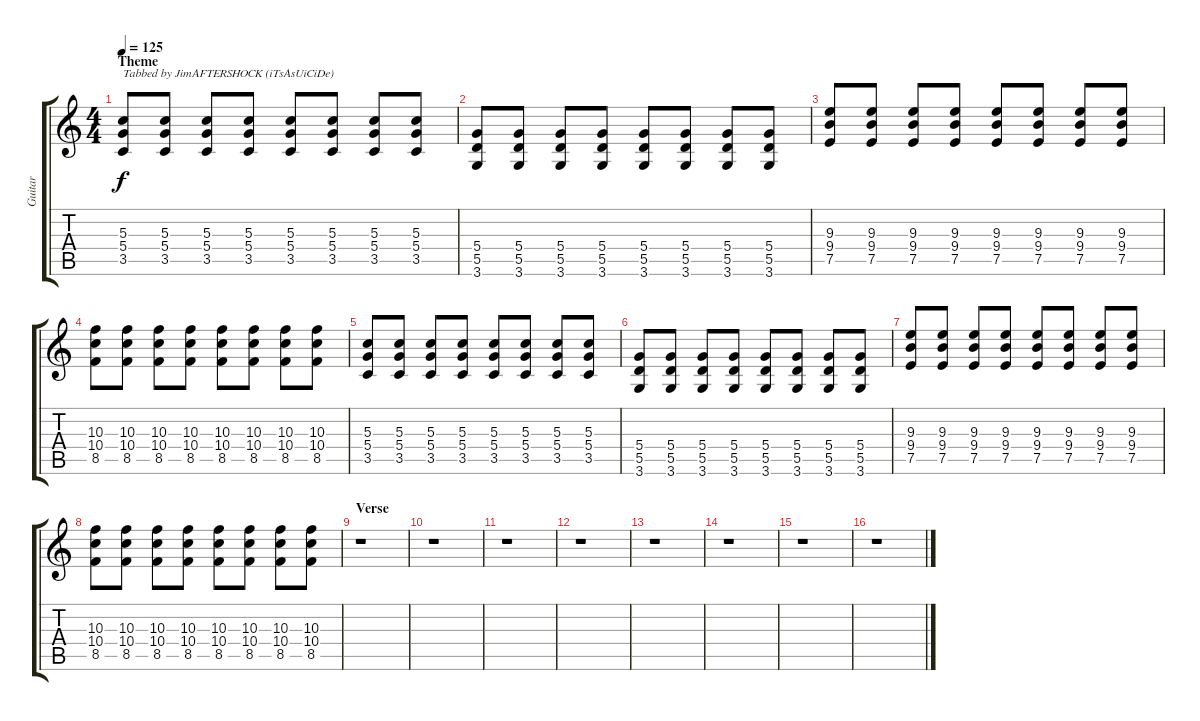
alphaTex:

\track ("Guitar" "Guitar") {instrument distortionguitar}
\staff {score tabs}
\tuning (E4 B3 G3 D3 A2 E2) {hide}
\ts (4 4)
\section ("" "Theme")
\tempo 125
\clef g2
\ks c
(5.3 5.4 3.5).8{txt "Tabbed by JimAFTERSHOCK (iTsAsUiCiDe)" dy f instrument distortionguitar} (5.3 5.4 3.5).8 (5.3 5.4 3.5).8 (5.3 5.4 3.5).8 (5.3 5.4 3.5).8 (5.3 5.4 3.5).8 (5.3 5.4 3.5).8 (5.3 5.4 3.5).8 |
(5.4 5.5 3.6).8 (5.4 5.5 3.6).8 (5.4 5.5 3.6).8 (5.4 5.5 3.6).8 (5.4 5.5 3.6).8 (5.4 5.5 3.6).8 (5.4 5.5 3.6).8 (5.4 5.5 3.6).8 |
(9.3 9.4 7.5).8 (9.3 9.4 7.5).8 (9.3 9.4 7.5).8 (9.3 9.4 7.5).8 (9.3 9.4 7.5).8 (9.3 9.4 7.5).8 (9.3 9.4 7.5).8 (9.3 9.4 7.5).8 |
(10.3 10.4 8.5).8 (10.3 10.4 8.5).8 (10.3 10.4 8.5).8 (10.3 10.4 8.5).8 (10.3 10.4 8.5).8 (10.3 10.4 8.5).8 (10.3 10.4 8.5).8 (10.3 10.4 8.5).8 |
(5.3 5.4 3.5).8 (5.3 5.4 3.5).8 (5.3 5.4 3.5).8 (5.3 5.4 3.5).8 (5.3 5.4 3.5).8 (5.3 5.4 3.5).8 (5.3 5.4 3.5).8 (5.3 5.4 3.5).8 |
(5.4 5.5 3.6).8 (5.4 5.5 3.6).8 (5.4 5.5 3.6).8 (5.4 5.5 3.6).8 (5.4 5.5 3.6).8 (5.4 5.5 3.6).8 (5.4 5.5 3.6).8 (5.4 5.5 3.6).8 |
(9.3 9.4 7.5).8 (9.3 9.4 7.5).8 (9.3 9.4 7.5).8 (9.3 9.4 7.5).8 (9.3 9.4 7.5).8 (9.3 9.4 7.5).8 (9.3 9.4 7.5).8 (9.3 9.4 7.5).8 |
(10.3 10.4 8.5).8 (10.3 10.4 8.5).8 (10.3 10.4 8.5).8 (10.3 10.4 8.5).8 (10.3 10.4 8.5).8 (10.3 10.4 8.5).8 (10.3 10.4 8.5).8 (10.3 10.4 8.5).8 |
\section ("" "Verse ")
r.1 |
r.1 |
r.1 |
r.1 |
r.1 |
r.1 |
r.1 |
r.1
